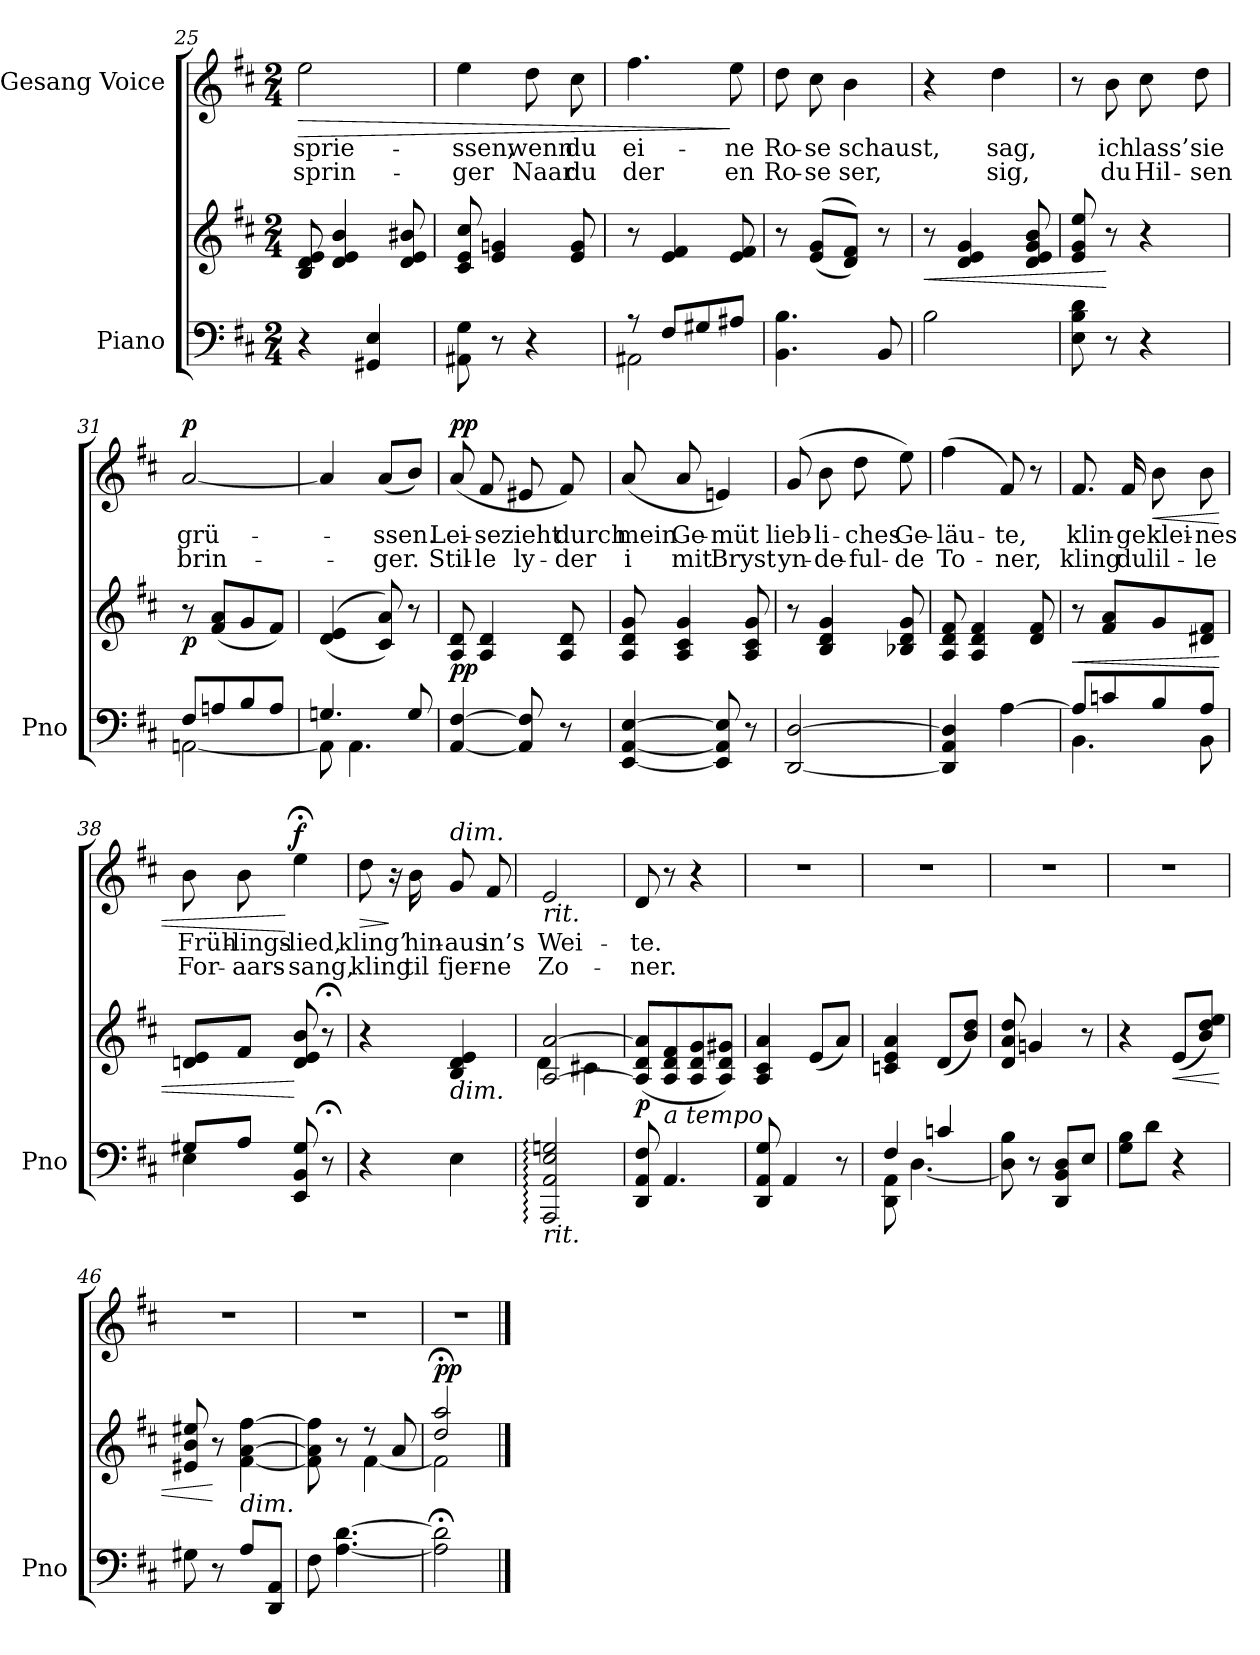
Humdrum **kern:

**kern	**kern	**dynam	**kern	**text	**text	**dynam
*part2	*part2	*part2	*part1	*part1	*part1	*part1
*staff3	*staff2	*staff2/3	*staff1	*staff1	*staff1	*staff1
*I"Piano	*	*	*I"Gesang Voice	*	*	*
*I'Pno	*	*	*	*	*	*
*clefF4	*clefG2	*	*clefG2	*	*	*
*k[f#c#]	*k[f#c#]	*	*k[f#c#]	*	*	*
*M2/4	*M2/4	*	*M2/4	*	*	*
=25	=25	=25	=25	=25	=25	=25
!	!	!	!	!LO:LY:b	!LO:LY:b	!LO:HP:b
4r	8B/ 8d/ 8e/	.	2ee\	sprie-	-sprin-	>
.	4d/ 4e/ 4b/	.	.	.	.	.
4GG#X/ 4E/	.	.	.	.	.	.
.	8d/ 8e/ 8b#X/	.	.	.	.	.
=26	=26	=26	=26	=26	=26	=26
!	!	!	!	!LO:LY:b	!LO:LY:b	!
8AA#X\ 8G\	8c#/ 8e/ 8cc#/	.	4ee\	-ssen,	-ger	.
8r	4e/ 4gn/	.	.	.	.	.
!	!	!	!	!LO:LY:b	!LO:LY:b	!
4r	.	.	8dd\	wenn	Naar	.
!	!	!	!	!LO:LY:b	!LO:LY:b	!
.	8e/ 8g/	.	8cc#\	du	du	.
=27	=27	=27	=27	=27	=27	=27
*^	*	*	*	*	*	*
!	!	!	!	!	!LO:LY:b	!LO:LY:b	!
8r	2AA#X\	8r	.	4.ff#\	ei-	der	.
8F#/L	.	4e/ 4f#/	.	.	.	.	.
8G#X/	.	.	.	.	.	.	.
!	!	!	!	!	!LO:LY:b	!LO:LY:b	!
8A#X/J	.	8e/ 8f#/	.	8ee\	-ne	en	]
*v	*v	*	*	*	*	*	*
!!LO:LB:g=z
=28	=28	=28	=28	=28	=28	=28
!	!	!	!	!LO:LY:b	!LO:LY:b	!
4.BB\ 4.B\	8r	.	8dd\	Ro-	Ro-	.
!	!	!	!	!LO:LY:b	!LO:LY:b	!
.	((>8e/ 8g/L	.	8cc#\	-se	-se	.
!	!	!	!	!LO:LY:b	!LO:LY:b	!
.	8d/ 8f#/J))	.	4b\	schaust,	ser,	.
8BB/	8r	.	.	.	.	.
=29	=29	=29	=29	=29	=29	=29
!	!	!LO:HP:b	!	!	!	!
2B\	8r	<	4r	.	.	.
.	4d/ 4e/ 4g/	.	.	.	.	.
!	!	!	!	!LO:LY:b	!LO:LY:b	!
.	.	.	4dd\	sag,	sig,	.
.	8d/ 8e/ 8g/ 8b/	.	.	.	.	.
=30	=30	=30	=30	=30	=30	=30
8E\ 8B\ 8d\	8e/ 8g/ 8ee/	.	8r	.	.	.
!	!	!	!	!LO:LY:b	!LO:LY:b	!
8r	8r	[	8b\	ich	du	.
!	!	!	!	!LO:LY:b	!LO:LY:b	!
4r	4r	.	8cc#\	lass’	Hil-	.
!	!	!	!	!LO:LY:b	!LO:LY:b	!
.	.	.	8dd\	sie	-sen	.
=31	=31	=31	=31	=31	=31	=31
*^	*	*	*	*	*	*
!	!	!	!LO:DY:b	!	!LO:LY:b	!LO:LY:b	!LO:DY:a
8F#/L	[2AAn\	8r	p	[2a/	grü-	brin-	p
8An/	.	(8f#/ 8a/L	.	.	.	.	.
8B/	.	8g/	.	.	.	.	.
8A/J	.	8f#/J)	.	.	.	.	.
!!LO:PB:g=z
=32	=32	=32	=32	=32	=32	=32	=32
4.Gn/	8AA\]	(>(4d/ 4e/	.	4a/]	.	.	.
.	4.AA\	.	.	.	.	.	.
!	!	!	!	!	!LO:LY:b	!LO:LY:b	!
.	.	8c#/ 8a/))	.	(8a/L	-ssen.	-ger.	.
8G/	.	8r	.	8b/J)	.	.	.
*v	*v	*	*	*	*	*	*
=33	=33	=33	=33	=33	=33	=33
!	!	!LO:DY:b	!	!LO:LY:b	!LO:LY:b	!LO:DY:a
[4AA/ [4F#/	8A/ 8d/	pp	(>8a/	Lei-	Stil-	pp
!	!	!	!	!LO:LY:b	!LO:LY:b	!
.	4A/ 4d/	.	8f#/	-se	-le	.
!	!	!	!	!LO:LY:b	!LO:LY:b	!
8AA/] 8F#/]	.	.	8e#X/	zieht	ly-	.
!	!	!	!	!LO:LY:b	!LO:LY:b	!
8r	8A/ 8d/	.	8f#/)	durch	-der	.
=34	=34	=34	=34	=34	=34	=34
!	!	!	!	!LO:LY:b	!LO:LY:b	!
[4EE/ [>4AA/ [4E/	8A/ 8d/ 8g/	.	(>8a/	mein	i	.
!	!	!	!	!LO:LY:b	!LO:LY:b	!
.	4A/ 4c#/ 4g/	.	8a/	Ge-	mit	.
!	!	!	!	!LO:LY:b	!LO:LY:b	!
8EE/] 8AA/] 8E/]	.	.	4en/)	-müt	Bryst	.
8r	8A/ 8c#/ 8g/	.	.	.	.	.
=35	=35	=35	=35	=35	=35	=35
!	!	!	!	!LO:LY:b	!LO:LY:b	!
[2DD/ [2D/	8r	.	(8g/	lieb-	yn-	.
!	!	!	!	!LO:LY:b	!LO:LY:b	!
.	4B/ 4d/ 4g/	.	8b\	-li-	-de-	.
!	!	!	!	!LO:LY:b	!LO:LY:b	!
.	.	.	8dd\	-ches	-ful-	.
!	!	!	!	!LO:LY:b	!LO:LY:b	!
.	8B-X/ 8d/ 8g/	.	8ee\)	Ge-	-de	.
!!LO:LB:g=z
=36	=36	=36	=36	=36	=36	=36
!	!	!	!	!LO:LY:b	!LO:LY:b	!
4DD/] 4AA/ 4D/]	8A/ 8d/ 8f#/	.	(4ff#\	-läu-	To-	.
.	4A/ 4d/ 4f#/	.	.	.	.	.
!	!	!	!	!LO:LY:b	!LO:LY:b	!
[>4A\	.	.	8f#/)	-te,	-ner,	.
.	8d/ 8f#/	.	8r	.	.	.
=37	=37	=37	=37	=37	=37	=37
*^	*	*	*	*	*	*
!	!	!	!LO:HP:b	!	!LO:LY:b	!LO:LY:b	!
8A/L]	4.BB\	8r	<	8.f#/	klin-	kling	.
8cn/	.	8f#/ 8a/L	.	.	.	.	.
!	!	!	!	!	!LO:LY:b	!LO:LY:b	!
.	.	.	.	16f#/	-ge	du	.
!	!	!	!	!	!LO:LY:b	!LO:LY:b	!LO:HP:b
8B/	.	8g/	.	8b\	klei-	lil-	<
!	!	!	!	!	!LO:LY:b	!LO:LY:b	!
8A/J	8BB\	8d#X/ 8f#/J	.	8b\	-nes	-le	.
=38	=38	=38	=38	=38	=38	=38	=38
!	!	!	!	!	!LO:LY:b	!LO:LY:b	!
8G#X/L	4E\	8dn/ 8e/L	.	8b\	Früh-	For-	.
!	!	!	!	!	!LO:LY:b	!LO:LY:b	!
8A/J	.	8f#/J	.	8b\	-lings-	-aars-	.
!	!	!	!	!	!LO:LY:b	!LO:LY:b	!LO:DY:n=1:a
8EE/ 8BB/ 8G#/	4ryy	8d/ 8e/ 8b/	[	4ee;<\	-lied,	-sang,	[ f
8r;<	.	8r;<	.	.	.	.	.
*v	*v	*	*	*	*	*	*
=39	=39	=39	=39	=39	=39	=39
!	!	!	!	!LO:LY:b	!LO:LY:b	!LO:HP:b
4r	4r	.	8dd\	kling’	kling	>
.	.	.	16r	.	.	]
!	!	!	!	!LO:LY:b	!LO:LY:b	!
.	.	.	16b\	hin-	til	.
!	!	!	!LO:TX:a:i:t=dim.	!	!	!
!	!LO:TX:b:i:t=dim.	!	!	!	!	!
!	!	!	!	!LO:LY:b	!LO:LY:b	!
4E\	4B/ 4d/ 4e/	.	8g/	-aus	fjer-	.
!	!	!	!	!LO:LY:b	!LO:LY:b	!
.	.	.	8f#/	in’s	-ne	.
!!LO:LB:g=z
=40	=40	=40	=40	=40	=40	=40
*	*^	*	*	*	*	*
!	!	!	!	!LO:TX:b:i:t=rit.	!	!	!
!LO:TX:b:i:t=rit.	!	!	!	!	!	!	!
!	!	!	!	!	!LO:LY:b	!LO:LY:b	!
2AAA/: 2AA/: 2E/: 2Gn/:	[<2A/ [2a/	4d\	.	2e/	Wei-	Zo-	.
.	.	4c#X\	.	.	.	.	.
=41	=41	=41	=41	=41	=41	=41	=41
!	!	!	!LO:DY:b	!	!LO:LY:b	!LO:LY:b	!
*	*v	*v	*	*	*	*	*
8DD/ 8AA/ 8F#/	(>8A/] 8d/ 8a/]L	p	8d/	-te.	-ner.	.
!	!LO:TX:b:i:t=a tempo	!	!	!	!	!
4.AA/	8A/ 8d/ 8f#/	.	8r	.	.	.
.	8A/ 8d/ 8g/	.	4r	.	.	.
.	8A/ 8d/ 8g#X/J)	.	.	.	.	.
=42	=42	=42	=42	=42	=42	=42
8DD/ 8AA/ 8G/	4A/ 4c#/ 4a/	.	2r	.	.	.
4AA/	.	.	.	.	.	.
.	(8e/L	.	.	.	.	.
8r	8a/J)	.	.	.	.	.
=43	=43	=43	=43	=43	=43	=43
*^	*	*	*	*	*	*
4F#/	8DD\ 8AA\	4cn/ 4e/ 4a/	.	2r	.	.	.
.	[4.D\	.	.	.	.	.	.
4cn/	.	(8d/L	.	.	.	.	.
.	.	8b/ 8dd/J)	.	.	.	.	.
*v	*v	*	*	*	*	*	*
!!LO:LB:g=z
=44	=44	=44	=44	=44	=44	=44
8D\] 8B\	8d/ 8a/ 8dd/	.	2r	.	.	.
8r	4gn/	.	.	.	.	.
8DD/ 8BB/ 8D/L	.	.	.	.	.	.
8E/J	8r	.	.	.	.	.
=45	=45	=45	=45	=45	=45	=45
8G\ 8B\L	4r	.	2r	.	.	.
8d\J	.	.	.	.	.	.
!	!	!LO:HP:b	!	!	!	!
4r	(8e/L	<	.	.	.	.
.	8b/ 8dd/ 8ee/J)	.	.	.	.	.
=46	=46	=46	=46	=46	=46	=46
8G#X\	8e#X/ 8b/ 8ee#X/	.	2r	.	.	.
8r	8r	[	.	.	.	.
!	!LO:TX:b:i:t=dim.	!	!	!	!	!
8A/L	[4f#\ [>4a\ [4ff#\	.	.	.	.	.
8DD/ 8AA/J	.	.	.	.	.	.
=47	=47	=47	=47	=47	=47	=47
*	*^	*	*	*	*	*
8F#\	8f#\] 8a\] 8ff#\]	4ryy	.	2r	.	.	.
[4.A\ [4.d\	8r	.	.	.	.	.	.
.	8r	[4f#\	.	.	.	.	.
.	8a/	.	.	.	.	.	.
=48	=48	=48	=48	=48	=48	=48	=48
!	!	!	!LO:DY:a	!	!	!	!
2A\];< 2d\];<	2dd/;< 2aa/;<	2f#\]	pp	2r	.	.	.
*	*v	*v	*	*	*	*	*
==	==	==	==	==	==	==
*-	*-	*-	*-	*-	*-	*-
